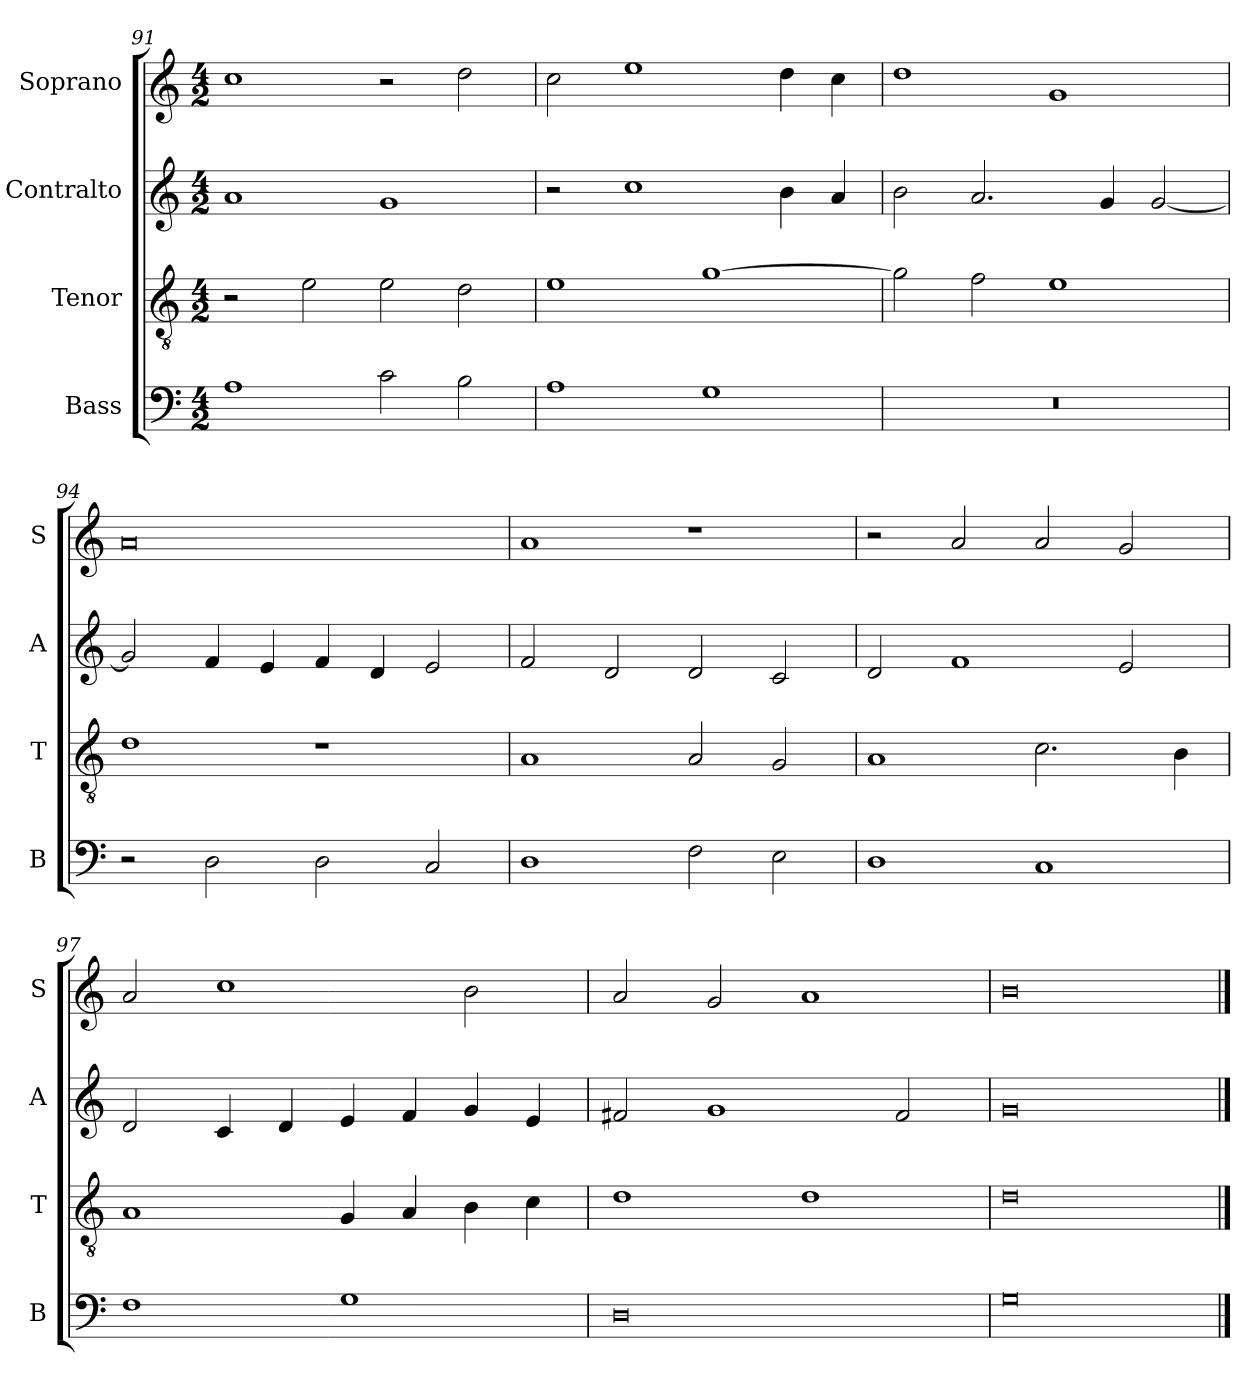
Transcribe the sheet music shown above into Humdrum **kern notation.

**kern	**kern	**kern	**kern
*part4	*part3	*part2	*part1
*staff4	*staff3	*staff2	*staff1
*I"Bass	*I"Tenor	*I"Contralto	*I"Soprano
*I'B	*I'T	*I'A	*I'S
*clefF4	*clefGv2	*clefG2	*clefG2
*k[]	*k[]	*k[]	*k[]
*G:mix	*G:mix	*G:mix	*G:mix
*M4/2	*M4/2	*M4/2	*M4/2
=91	=91	=91	=91
1A	2r	1a	1cc
.	2e	.	.
2c	2e	1g	2r
2B	2d	.	2dd
=92	=92	=92	=92
1A	1e	2r	2cc
.	.	1cc	1ee
1G	[1g	.	.
.	.	4b	4dd
.	.	4a	4cc
=93	=93	=93	=93
0r	2g]	2b	1dd
.	2f	2.a	.
.	1e	.	1g
.	.	4g	.
.	.	[2g	.
=94	=94	=94	=94
2r	1d	2g]	0a
2D	.	4f	.
.	.	4e	.
2D	1r	4f	.
.	.	4d	.
2C	.	2e	.
=95	=95	=95	=95
1D	1A	2f	1a
.	.	2d	.
2F	2A	2d	1r
2E	2G	2c	.
=96	=96	=96	=96
1D	1A	2d	2r
.	.	1f	2a
1C	2.c	.	2a
.	.	2e	2g
.	4B	.	.
=97	=97	=97	=97
1F	1A	2d	2a
.	.	4c	1cc
.	.	4d	.
1G	4G	4e	.
.	4A	4f	.
.	4B	4g	2b
.	4c	4e	.
=98	=98	=98	=98
0D	1d	2f#X	2a
.	.	1g	2g
.	1d	.	1a
.	.	2f#	.
=99	=99	=99	=99
0G	0d	0g	0b
==	==	==	==
*-	*-	*-	*-
